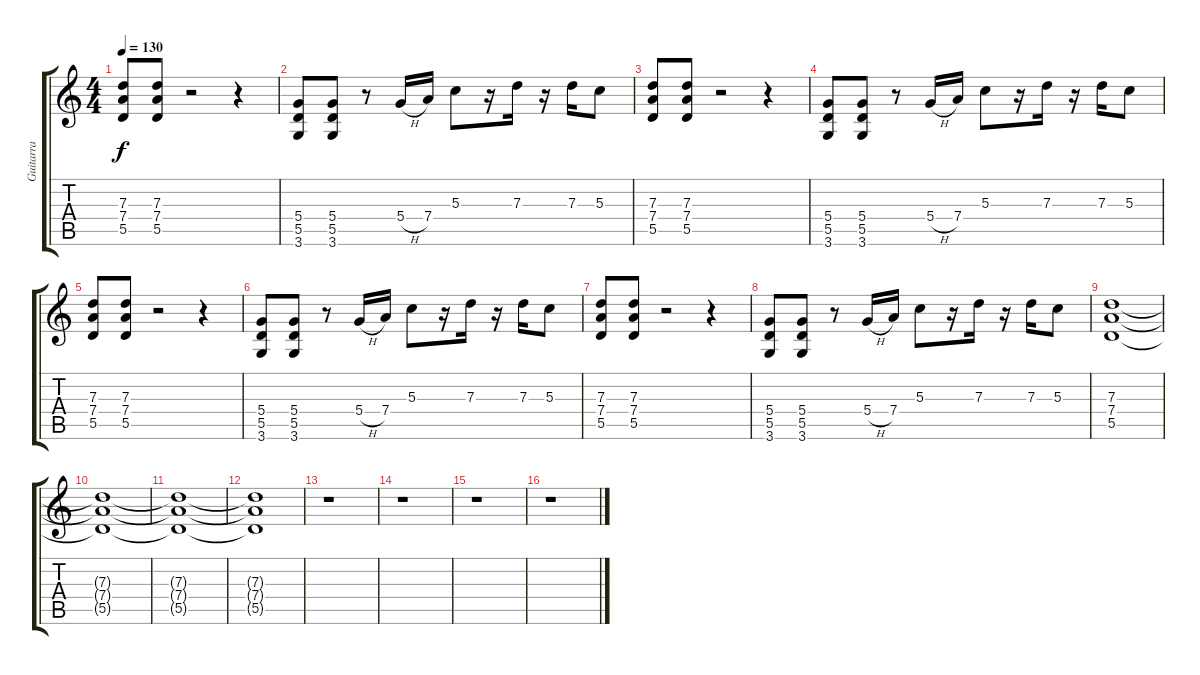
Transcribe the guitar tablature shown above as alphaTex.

\track ("Guitarra" "Guitarra") {instrument overdrivenguitar}
\staff {score tabs}
\tuning (E4 B3 G3 D3 A2 E2) {hide}
\ts (4 4)
\tempo 130
\clef g2
\ks c
(7.3 7.4 5.5).8{dy f} (7.3 7.4 5.5).8 r.2 r.4 |
(5.4 5.5 3.6).8 (5.4 5.5 3.6).8 r.8 5.4{h}.16 7.4.16 5.3.8 r.16 7.3.16 r.16 7.3.16 5.3.8 |
(7.3 7.4 5.5).8 (7.3 7.4 5.5).8 r.2 r.4 |
(5.4 5.5 3.6).8 (5.4 5.5 3.6).8 r.8 5.4{h}.16 7.4.16 5.3.8 r.16 7.3.16 r.16 7.3.16 5.3.8 |
(7.3 7.4 5.5).8 (7.3 7.4 5.5).8 r.2 r.4 |
(5.4 5.5 3.6).8 (5.4 5.5 3.6).8 r.8 5.4{h}.16 7.4.16 5.3.8 r.16 7.3.16 r.16 7.3.16 5.3.8 |
(7.3 7.4 5.5).8 (7.3 7.4 5.5).8 r.2 r.4 |
(5.4 5.5 3.6).8 (5.4 5.5 3.6).8 r.8 5.4{h}.16 7.4.16 5.3.8 r.16 7.3.16 r.16 7.3.16 5.3.8 |
(7.3 7.4 5.5).1{volume 8} |
(7.3{t} 7.4{t} 5.5{t}).1 |
(7.3{t} 7.4{t} 5.5{t}).1{volume 1} |
(7.3{t} 7.4{t} 5.5{t}).1 |
r.1 |
r.1 |
r.1 |
r.1
